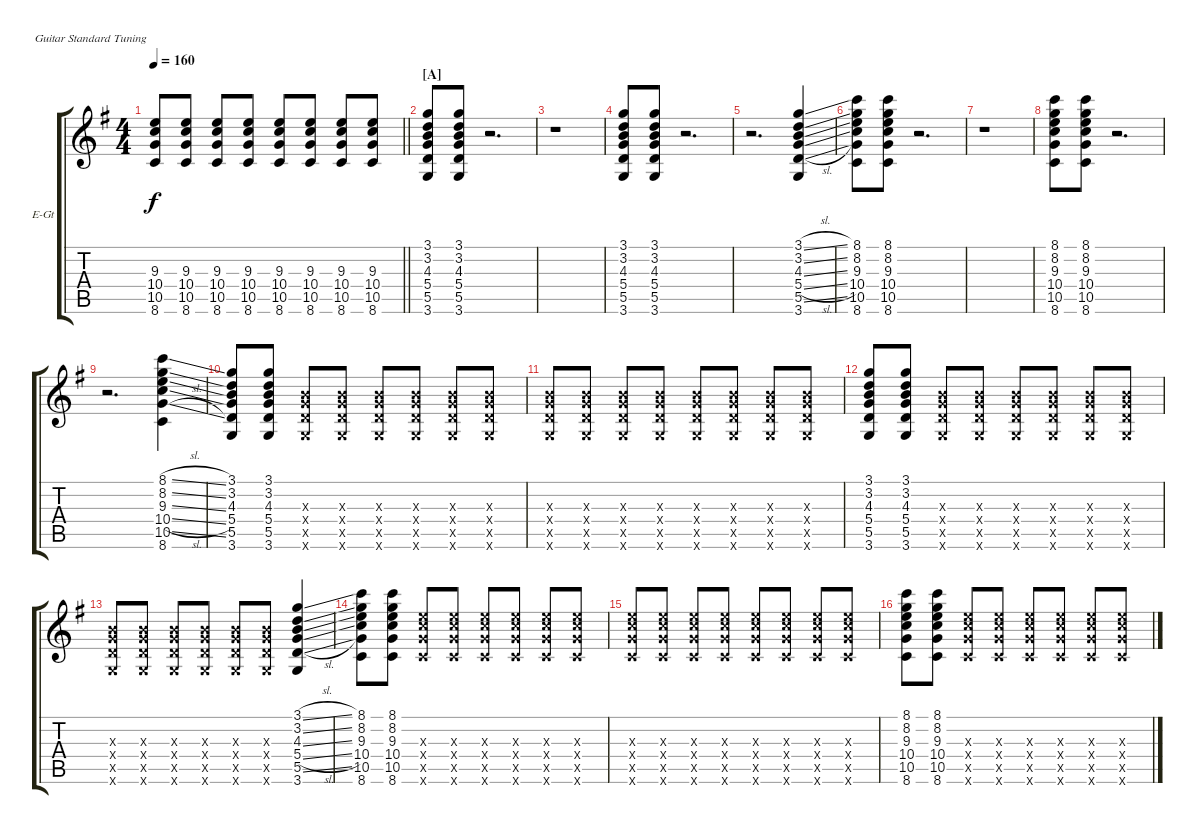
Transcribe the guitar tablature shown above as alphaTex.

\bracketExtendMode groupsimilarinstruments
\firstSystemTrackNameOrientation horizontal
\otherSystemsTrackNameOrientation horizontal
\track ("Albert Hammond Jr." "E-Gt") {instrument overdrivenguitar}
\staff {score tabs}
\tuning (E4 B3 G3 D3 A2 E2)
\ts (4 4)
\tempo 160
\clef g2
\barLineRight lightlight
\ks g
(9.3 10.4 10.5 8.6).8{dy f} (9.3 10.4 10.5 8.6).8 (9.3 10.4 10.5 8.6).8 (9.3 10.4 10.5 8.6).8 (9.3 10.4 10.5 8.6).8 (9.3 10.4 10.5 8.6).8 (9.3 10.4 10.5 8.6).8 (9.3 10.4 10.5 8.6).8 |
\section ("A" "")
(3.1 3.2 4.3 5.4 5.5 3.6).8 (3.1 3.2 4.3 5.4 5.5 3.6).8 r.2{d} |
r.1 |
(3.1 3.2 4.3 5.4 5.5 3.6).8 (3.1 3.2 4.3 5.4 5.5 3.6).8 r.2{d} |
r.2{d} (3.1{sl} 3.2{sl} 4.3{sl} 5.4{sl} 5.5{sl} 3.6).4 |
(8.1 8.2 9.3 10.4 10.5 8.6).8 (8.1 8.2 9.3 10.4 10.5 8.6).8 r.2{d} |
r.1 |
(8.1 8.2 9.3 10.4 10.5 8.6).8 (8.1 8.2 9.3 10.4 10.5 8.6).8 r.2{d} |
r.2{d} (8.1{sl} 8.2{sl} 9.3{sl} 10.4{sl} 10.5{sl} 8.6).4 |
(3.1 3.2 4.3 5.4 5.5 3.6).8 (3.1 3.2 4.3 5.4 5.5 3.6).8 (3.6{x} 5.5{x} 5.4{x} 4.3{x}).8 (3.6{x} 5.5{x} 5.4{x} 4.3{x}).8 (3.6{x} 5.5{x} 5.4{x} 4.3{x}).8 (3.6{x} 5.5{x} 5.4{x} 4.3{x}).8 (3.6{x} 5.5{x} 5.4{x} 4.3{x}).8 (3.6{x} 5.5{x} 5.4{x} 4.3{x}).8 |
(3.6{x} 5.5{x} 5.4{x} 4.3{x}).8 (3.6{x} 5.5{x} 5.4{x} 4.3{x}).8 (3.6{x} 5.5{x} 5.4{x} 4.3{x}).8 (3.6{x} 5.5{x} 5.4{x} 4.3{x}).8 (3.6{x} 5.5{x} 5.4{x} 4.3{x}).8 (3.6{x} 5.5{x} 5.4{x} 4.3{x}).8 (3.6{x} 5.5{x} 5.4{x} 4.3{x}).8 (3.6{x} 5.5{x} 5.4{x} 4.3{x}).8 |
(3.1 3.2 4.3 5.4 5.5 3.6).8 (3.1 3.2 4.3 5.4 5.5 3.6).8 (3.6{x} 5.5{x} 5.4{x} 4.3{x}).8 (3.6{x} 5.5{x} 5.4{x} 4.3{x}).8 (3.6{x} 5.5{x} 5.4{x} 4.3{x}).8 (3.6{x} 5.5{x} 5.4{x} 4.3{x}).8 (3.6{x} 5.5{x} 5.4{x} 4.3{x}).8 (3.6{x} 5.5{x} 5.4{x} 4.3{x}).8 |
(3.6{x} 5.5{x} 5.4{x} 4.3{x}).8 (3.6{x} 5.5{x} 5.4{x} 4.3{x}).8 (3.6{x} 5.5{x} 5.4{x} 4.3{x}).8 (3.6{x} 5.5{x} 5.4{x} 4.3{x}).8 (3.6{x} 5.5{x} 5.4{x} 4.3{x}).8 (3.6{x} 5.5{x} 5.4{x} 4.3{x}).8 (3.1{sl} 3.2{sl} 4.3{sl} 5.4{sl} 5.5{sl} 3.6).4 |
(8.1 8.2 9.3 10.4 10.5 8.6).8 (8.1 8.2 9.3 10.4 10.5 8.6).8 (10.5{x} 10.4{x} 9.3{x} 8.6{x}).8 (10.5{x} 10.4{x} 9.3{x} 8.6{x}).8 (10.5{x} 10.4{x} 9.3{x} 8.6{x}).8 (10.5{x} 10.4{x} 9.3{x} 8.6{x}).8 (10.5{x} 10.4{x} 9.3{x} 8.6{x}).8 (10.5{x} 10.4{x} 9.3{x} 8.6{x}).8 |
(10.5{x} 10.4{x} 9.3{x} 8.6{x}).8 (10.5{x} 10.4{x} 9.3{x} 8.6{x}).8 (10.5{x} 10.4{x} 9.3{x} 8.6{x}).8 (10.5{x} 10.4{x} 9.3{x} 8.6{x}).8 (10.5{x} 10.4{x} 9.3{x} 8.6{x}).8 (10.5{x} 10.4{x} 9.3{x} 8.6{x}).8 (10.5{x} 10.4{x} 9.3{x} 8.6{x}).8 (10.5{x} 10.4{x} 9.3{x} 8.6{x}).8 |
(8.1 8.2 9.3 10.4 10.5 8.6).8 (8.1 8.2 9.3 10.4 10.5 8.6).8 (10.5{x} 10.4{x} 9.3{x} 8.6{x}).8 (10.5{x} 10.4{x} 9.3{x} 8.6{x}).8 (10.5{x} 10.4{x} 9.3{x} 8.6{x}).8 (10.5{x} 10.4{x} 9.3{x} 8.6{x}).8 (10.5{x} 10.4{x} 9.3{x} 8.6{x}).8 (10.5{x} 10.4{x} 9.3{x} 8.6{x}).8
